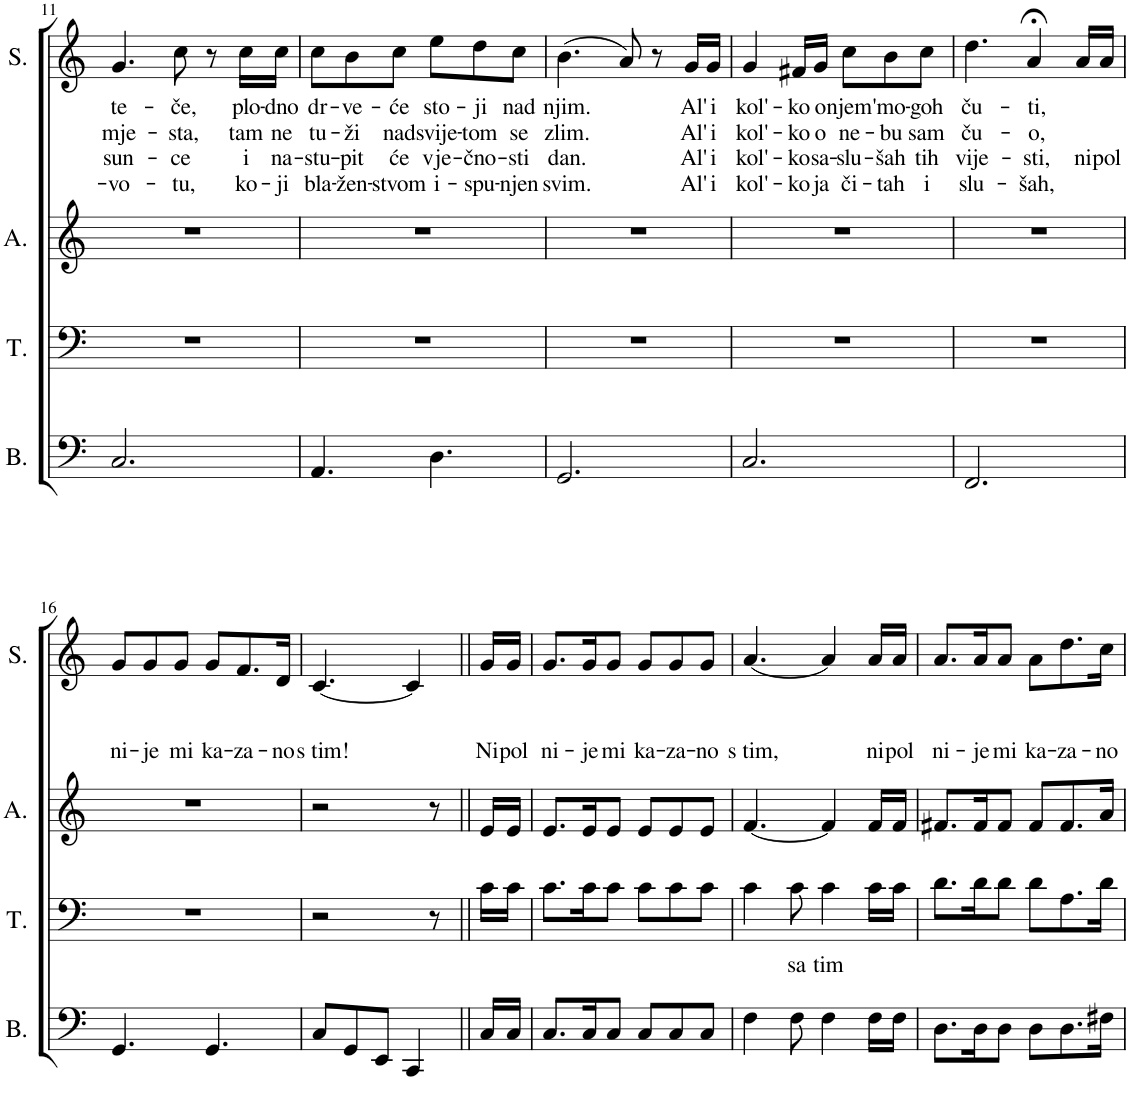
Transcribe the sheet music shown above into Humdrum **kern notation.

**kern	**kern	**text	**kern	**kern	**text	**text	**text	**text
*part4	*part3	*part3	*part2	*part1	*part1	*part1	*part1	*part1
*staff4	*staff3	*staff3	*staff2	*staff1	*staff1	*staff1	*staff1	*staff1
*I"Bass	*I"Tenor	*	*I"Alto	*I"Soprano	*	*	*	*
*I'B.	*I'T.	*	*I'A.	*I'S.	*	*	*	*
!!LO:PB:g=z
*clefF4	*clefF4	*	*clefG2	*clefG2	*	*	*	*
*k[]	*k[]	*	*k[]	*k[]	*	*	*	*
*M6/8	*M6/8	*	*M6/8	*M6/8	*	*	*	*
=11	=11	=11	=11	=11	=11	=11	=11	=11
!	!	!	!	!	!LO:LY:b	!LO:LY:b	!LO:LY:b	!LO:LY:b
2.C/	2.r	.	2.r	4.g/	te-	mje-	sun-	-vo-
!	!	!	!	!	!LO:LY:b	!LO:LY:b	!LO:LY:b	!LO:LY:b
.	.	.	.	8cc\	-če,	-sta,	-ce	-tu,
.	.	.	.	8r	.	.	.	.
!	!	!	!	!	!LO:LY:b	!LO:LY:b	!LO:LY:b	!LO:LY:b
.	.	.	.	16cc\LL	plo-	tam	i	ko-
!	!	!	!	!	!LO:LY:b	!LO:LY:b	!LO:LY:b	!LO:LY:b
.	.	.	.	16cc\JJ	-dno	ne	na-	-ji
=12	=12	=12	=12	=12	=12	=12	=12	=12
!	!	!	!	!	!LO:LY:b	!LO:LY:b	!LO:LY:b	!LO:LY:b
4.AA/	2.r	.	2.r	8cc\L	dr-	tu-	-stu-	bla-
!	!	!	!	!	!LO:LY:b	!LO:LY:b	!LO:LY:b	!LO:LY:b
.	.	.	.	8b\	-ve-	-ži	-pit	-žen-
!	!	!	!	!	!LO:LY:b	!LO:LY:b	!LO:LY:b	!LO:LY:b
.	.	.	.	8cc\J	-će	nad	će	-stvom
!	!	!	!	!	!LO:LY:b	!LO:LY:b	!LO:LY:b	!LO:LY:b
4.D\	.	.	.	8ee\L	sto-	svije-	vje-	i-
!	!	!	!	!	!LO:LY:b	!LO:LY:b	!LO:LY:b	!LO:LY:b
.	.	.	.	8dd\	-ji	-tom	-čno-	-spu-
!	!	!	!	!	!LO:LY:b	!LO:LY:b	!LO:LY:b	!LO:LY:b
.	.	.	.	8cc\J	nad	se	-sti	-njen
=13	=13	=13	=13	=13	=13	=13	=13	=13
!	!	!	!	!	!LO:LY:b	!LO:LY:b	!LO:LY:b	!LO:LY:b
2.GG/	2.r	.	2.r	(4.b\	njim.	zlim.	dan.	svim.
.	.	.	.	8a/)	.	.	.	.
.	.	.	.	8r	.	.	.	.
!	!	!	!	!	!LO:LY:b	!LO:LY:b	!LO:LY:b	!LO:LY:b
.	.	.	.	16g/LL	Al'	Al'	Al'	Al'
!	!	!	!	!	!LO:LY:b	!LO:LY:b	!LO:LY:b	!LO:LY:b
.	.	.	.	16g/JJ	i	i	i	i
=14	=14	=14	=14	=14	=14	=14	=14	=14
!	!	!	!	!	!LO:LY:b	!LO:LY:b	!LO:LY:b	!LO:LY:b
2.C/	2.r	.	2.r	4g/	kol'-	kol'-	kol'-	kol'-
!	!	!	!	!	!LO:LY:b	!LO:LY:b	!LO:LY:b	!LO:LY:b
.	.	.	.	16f#X/LL	-ko	-ko	-ko	-ko
!	!	!	!	!	!LO:LY:b	!LO:LY:b	!LO:LY:b	!LO:LY:b
.	.	.	.	16g/JJ	o	o	sa-	ja
!	!	!	!	!	!LO:LY:b	!LO:LY:b	!LO:LY:b	!LO:LY:b
.	.	.	.	8cc\L	njem'	ne-	-slu-	či-
!	!	!	!	!	!LO:LY:b	!LO:LY:b	!LO:LY:b	!LO:LY:b
.	.	.	.	8b\	mo-	-bu	-šah	-tah
!	!	!	!	!	!LO:LY:b	!LO:LY:b	!LO:LY:b	!LO:LY:b
.	.	.	.	8cc\J	-goh	sam	tih	i
=15	=15	=15	=15	=15	=15	=15	=15	=15
!	!	!	!	!	!LO:LY:b	!LO:LY:b	!LO:LY:b	!LO:LY:b
2.FF/	2.r	.	2.r	4.dd\	ču-	ču-	vije-	slu-
!	!	!	!	!	!LO:LY:b	!LO:LY:b	!LO:LY:b	!LO:LY:b
.	.	.	.	4a;</	-ti,	-o,	-sti,	-šah,
!	!	!	!	!	!	!	!LO:LY:b	!
.	.	.	.	16a/LL	.	.	ni	.
!	!	!	!	!	!	!	!LO:LY:b	!
.	.	.	.	16a/JJ	.	.	pol	.
!!LO:LB:g=z
=16	=16	=16	=16	=16	=16	=16	=16	=16
!	!	!	!	!	!	!	!LO:LY:b	!
4.GG/	2.r	.	2.r	8g/L	.	.	ni-	.
!	!	!	!	!	!	!	!LO:LY:b	!
.	.	.	.	8g/	.	.	-je	.
!	!	!	!	!	!	!	!LO:LY:b	!
.	.	.	.	8g/J	.	.	mi	.
!	!	!	!	!	!	!	!LO:LY:b	!
4.GG/	.	.	.	8g/L	.	.	ka-	.
!	!	!	!	!	!	!	!LO:LY:b	!
.	.	.	.	8.f/	.	.	-za-	.
!	!	!	!	!	!	!	!LO:LY:b	!
.	.	.	.	16d/Jk	.	.	-no	.
=17	=17	=17	=17	=17	=17	=17	=17	=17
!	!	!	!	!	!	!	!LO:LY:b	!
8C/L	2r	.	2r	[4.c/	.	.	s tim!	.
8GG/	.	.	.	.	.	.	.	.
8EE/J	.	.	.	.	.	.	.	.
4CC/	.	.	.	4c/]	.	.	.	.
.	8r	.	8r	.	.	.	.	.
=18||	=18||	=18||	=18||	=18||	=18||	=18||	=18||	=18||
!	!	!	!	!	!	!	!LO:LY:b	!
16C/LL	16c\LL	.	16e/LL	16g/LL	.	.	Ni	.
!	!	!	!	!	!	!	!LO:LY:b	!
16C/JJ	16c\JJ	.	16e/JJ	16g/JJ	.	.	pol	.
=19	=19	=19	=19	=19	=19	=19	=19	=19
!	!	!	!	!	!	!	!LO:LY:b	!
8.C/L	8.c\L	.	8.e/L	8.g/L	.	.	ni-	.
!	!	!	!	!	!	!	!LO:LY:b	!
16C/K	16c\K	.	16e/K	16g/K	.	.	-je	.
!	!	!	!	!	!	!	!LO:LY:b	!
8C/J	8c\J	.	8e/J	8g/J	.	.	mi	.
!	!	!	!	!	!	!	!LO:LY:b	!
8C/L	8c\L	.	8e/L	8g/L	.	.	ka-	.
!	!	!	!	!	!	!	!LO:LY:b	!
8C/	8c\	.	8e/	8g/	.	.	-za-	.
!	!	!	!	!	!	!	!LO:LY:b	!
8C/J	8c\J	.	8e/J	8g/J	.	.	-no	.
=20	=20	=20	=20	=20	=20	=20	=20	=20
!	!	!	!	!	!	!	!LO:LY:b	!
4F\	4c\	.	[4.f/	[4.a/	.	.	s tim,	.
!	!	!LO:LY:b	!	!	!	!	!	!
8F\	8c\	sa	.	.	.	.	.	.
!	!	!LO:LY:b	!	!	!	!	!	!
4F\	4c\	tim	4f/]	4a/]	.	.	.	.
!	!	!	!	!	!	!	!LO:LY:b	!
16F\LL	16c\LL	.	16f/LL	16a/LL	.	.	ni	.
!	!	!	!	!	!	!	!LO:LY:b	!
16F\JJ	16c\JJ	.	16f/JJ	16a/JJ	.	.	pol	.
=21	=21	=21	=21	=21	=21	=21	=21	=21
!	!	!	!	!	!	!	!LO:LY:b	!
8.D\L	8.d\L	.	8.f#X/L	8.a/L	.	.	ni-	.
!	!	!	!	!	!	!	!LO:LY:b	!
16D\K	16d\K	.	16f#/K	16a/K	.	.	-je	.
!	!	!	!	!	!	!	!LO:LY:b	!
8D\J	8d\J	.	8f#/J	8a/J	.	.	mi	.
!	!	!	!	!	!	!	!LO:LY:b	!
8D\L	8d\L	.	8f#/L	8a\L	.	.	ka-	.
!	!	!	!	!	!	!	!LO:LY:b	!
8.D\	8.A\	.	8.f#/	8.dd\	.	.	-za-	.
!	!	!	!	!	!	!	!LO:LY:b	!
16F#X\Jk	16d\Jk	.	16a/Jk	16cc\Jk	.	.	-no	.
=	=	=	=	=	=	=	=	=
*-	*-	*-	*-	*-	*-	*-	*-	*-
